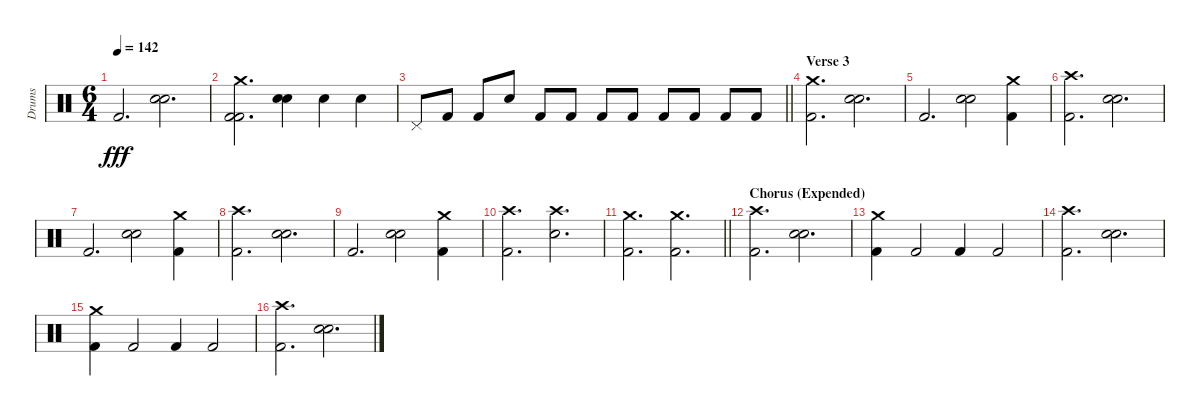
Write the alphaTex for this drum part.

\track ("Drums" "Drums") {instrument percussion}
\staff {score}
\articulation defaults
\ts (6 4)
\tempo 142
\clef neutral
\ks c "Kick (hit) 2".2{d dy fff}
("Snare (hit) 2" "Snare (hit) 2").2{d} |
("Crash medium (hit)" "Kick (hit) 2" "Kick (hit) 2").2{d} ("Snare (hit) 2" "Snare (hit) 2").4 "Snare (hit) 2".4 "Snare (hit) 2".4 |
\barLineRight lightlight "Pedal Hi-Hat (hit)".8 "Kick (hit) 2".8 "Kick (hit) 2".8 "Snare (hit) 2".8 "Kick (hit) 2".8 "Kick (hit) 2".8 "Kick (hit) 2".8 "Kick (hit) 2".8 "Kick (hit) 2".8 "Kick (hit) 2".8 "Kick (hit) 2".8 "Kick (hit) 2".8
|
\section ("" "Verse 3")
("Crash medium (hit)" "Kick (hit) 2").2{d} ("Snare (hit) 2" "Snare (hit) 2").2{d} |
"Kick (hit) 2".2{d} ("Snare (hit) 2" "Snare (hit) 2").2 ("Crash medium (hit)" "Kick (hit) 2").4 |
("Kick (hit) 2" "Crash high (hit)").2{d} ("Snare (hit) 2" "Snare (hit) 2").2{d} |
"Kick (hit) 2".2{d} ("Snare (hit) 2" "Snare (hit) 2").2 ("Crash medium (hit)" "Kick (hit) 2").4 |
("Kick (hit) 2" "Crash high (hit)").2{d} ("Snare (hit) 2" "Snare (hit) 2").2{d} |
"Kick (hit) 2".2{d} ("Snare (hit) 2" "Snare (hit) 2").2 ("Crash medium (hit)" "Kick (hit) 2").4 |
("Kick (hit) 2" "Crash high (hit)").2{d} ("Snare (hit) 2" "Crash high (hit)").2{d} |
\barLineRight lightlight
("Crash medium (hit)" "Kick (hit) 2").2{d} ("Crash medium (hit)" "Kick (hit) 2").2{d} |
\section ("" "Chorus (Expended)")
("Kick (hit) 2" "Crash high (hit)").2{d} ("Snare (hit) 2" "Snare (hit) 2").2{d} |
("Kick (hit) 2" "Crash medium (hit)").4 "Kick (hit) 2".2 "Kick (hit) 2".4 "Kick (hit) 2".2 |
("Kick (hit) 2" "Crash high (hit)").2{d} ("Snare (hit) 2" "Snare (hit) 2").2{d} |
("Kick (hit) 2" "Crash medium (hit)").4 "Kick (hit) 2".2 "Kick (hit) 2".4 "Kick (hit) 2".2 |
("Kick (hit) 2" "Crash high (hit)").2{d} ("Snare (hit) 2" "Snare (hit) 2").2{d}
